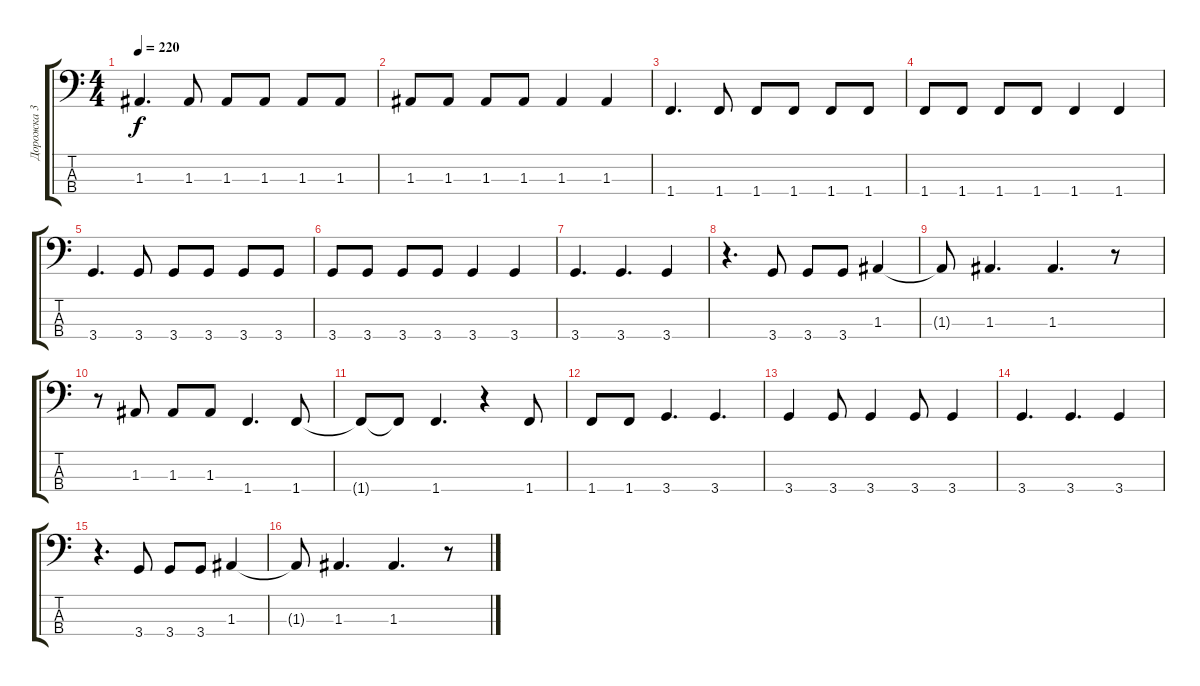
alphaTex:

\track ("Дорожка 3" "Дорожка 3") {instrument electricbasspick}
\staff {score tabs}
\tuning (G2 D2 A1 E1) {hide}
\ts (4 4)
\tempo 220
\clef f4
\ks c
1.3.4{d dy f} 1.3.8 1.3.8 1.3.8 1.3.8 1.3.8 |
1.3.8 1.3.8 1.3.8 1.3.8 1.3.4 1.3.4 |
1.4.4{d} 1.4.8 1.4.8 1.4.8 1.4.8 1.4.8 |
1.4.8 1.4.8 1.4.8 1.4.8 1.4.4 1.4.4 |
3.4.4{d} 3.4.8 3.4.8 3.4.8 3.4.8 3.4.8 |
3.4.8 3.4.8 3.4.8 3.4.8 3.4.4 3.4.4 |
3.4.4{d} 3.4.4{d} 3.4.4 |
r.4{d} 3.4.8 3.4.8 3.4.8 1.3.4 |
1.3{t}.8 1.3.4{d} 1.3.4{d} r.8 |
r.8 1.3.8 1.3.8 1.3.8 1.4.4{d} 1.4.8 |
1.4{t}.8 1.4{t}.8 1.4.4{d} r.4 1.4.8 |
1.4.8 1.4.8 3.4.4{d} 3.4.4{d} |
3.4.4 3.4.8 3.4.4 3.4.8 3.4.4 |
3.4.4{d} 3.4.4{d} 3.4.4 |
r.4{d} 3.4.8 3.4.8 3.4.8 1.3.4 |
1.3{t}.8 1.3.4{d} 1.3.4{d} r.8
